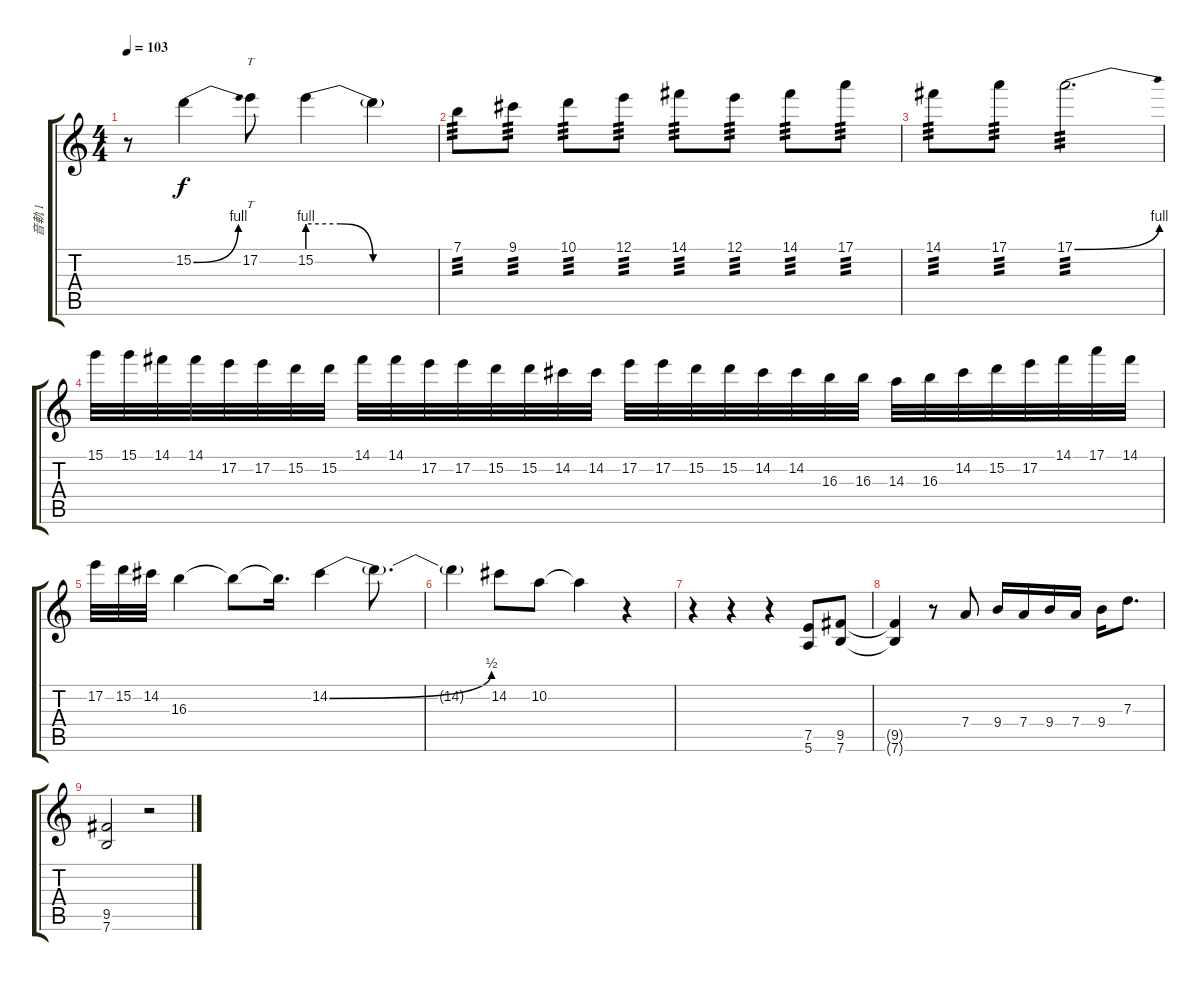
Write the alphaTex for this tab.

\track ("音軌 1" "音軌 1") {instrument overdrivenguitar}
\staff {score tabs}
\tuning (E4 B3 G3 D3 A2 E2) {hide}
\ts (4 4)
\tempo 103
\clef g2
\ks c
r.8{dy f} 15.2{be (bend 0 0 60 4)}.4 17.2.8{tt} 15.2{be (custom 0 4 15 4 30 0 60 0)}.4 15.2{t}.4 |
7.1.8{tp 3} 9.1.8{tp 3} 10.1.8{tp 3} 12.1.8{tp 3} 14.1.8{tp 3} 12.1.8{tp 3} 14.1.8{tp 3} 17.1.8{tp 3} |
14.1.8{tp 3} 17.1.8{tp 3} 17.1{be (bend 0 0 60 4)}.2{d tp 3} |
15.1.32 15.1.32 14.1.32 14.1.32 17.2.32 17.2.32 15.2.32 15.2.32 14.1.32 14.1.32 17.2.32 17.2.32 15.2.32 15.2.32 14.2.32 14.2.32 17.2.32 17.2.32 15.2.32 15.2.32 14.2.32 14.2.32 16.3.32 16.3.32 14.3.32 16.3.32 14.2.32 15.2.32 17.2.32 14.1.32 17.1.32 14.1.32 |
17.2.32 15.2.32 14.2.32 16.3.4 16.3{t}.8 16.3{t}.16{d} 14.2{be (bend 0 0 60 2)}.4 14.2{t}.8{d} |
14.2{t}.4 14.2.8 10.2.8 10.2{t}.4 r.4 |
r.4 r.4 r.4 (7.5 5.6).8 (9.5 7.6).8 |
(9.5{t} 7.6{t}).4 r.8 7.4.8 9.4.16 7.4.16 9.4.16 7.4.16 9.4.16 7.3.8{d} |
(9.5 7.6).2 r.2
